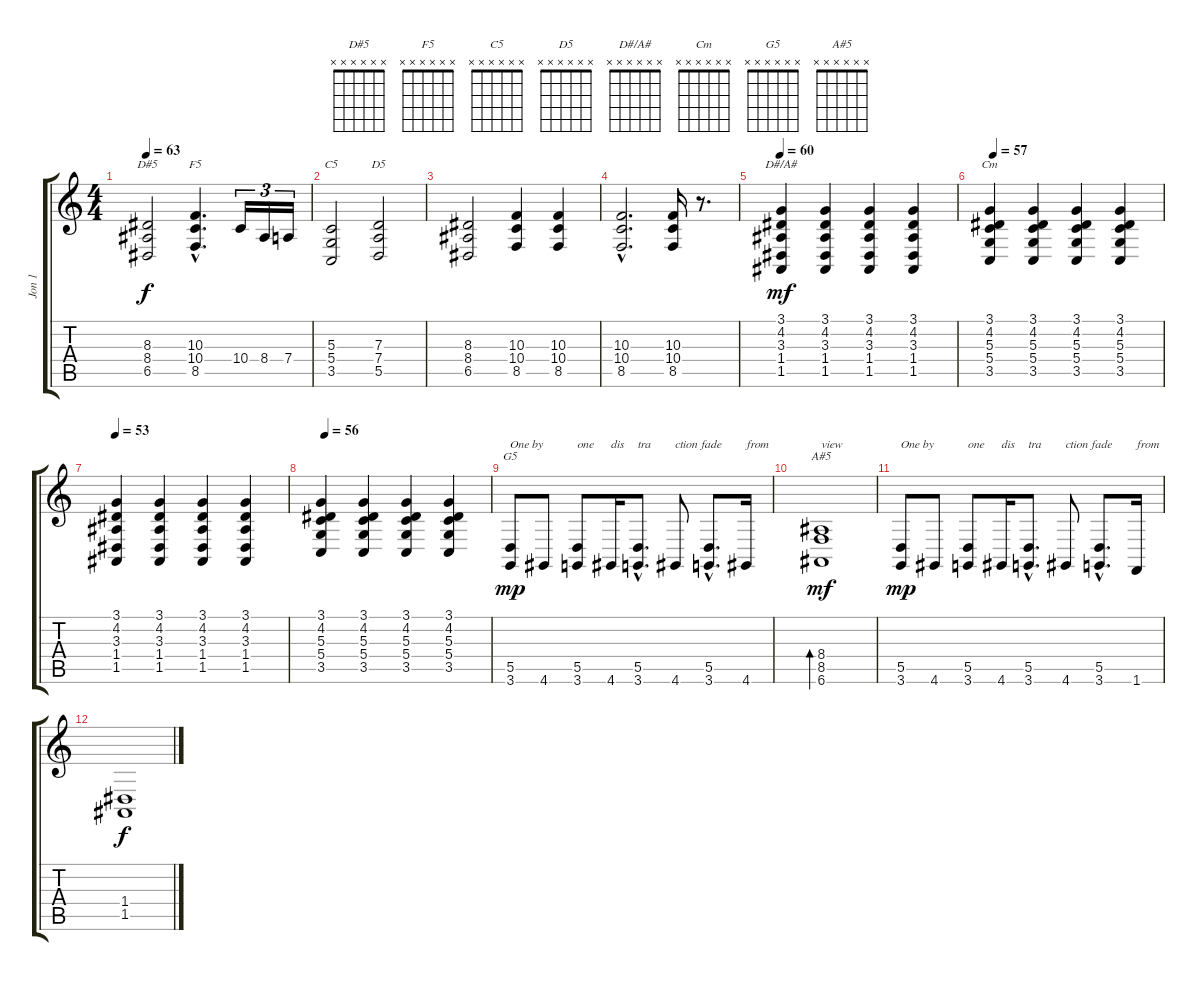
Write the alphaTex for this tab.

\track ("Jon 1" "Jon 1") {instrument acousticgrandpiano}
\staff {score tabs}
\tuning (E4 B3 G3 D3 A2 E2) {hide}
\chord ("D#5" x x x x x x) {firstfret 0}
\chord ("F5" x x x x x x) {firstfret 0}
\chord ("C5" x x x x x x) {firstfret 0}
\chord ("D5" x x x x x x) {firstfret 0}
\chord ("D#/A#" x x x x x x) {firstfret 0}
\chord ("Cm" x x x x x x) {firstfret 0}
\chord ("G5" x x x x x x) {firstfret 0}
\chord ("A#5" x x x x x x) {firstfret 0}
\ts (4 4)
\tempo 63
\clef g2
\ks c
(8.3 8.4 6.5).2{ch "D#5" dy f} (10.3{hac} 10.4{hac} 8.5{hac}).4{d ch "F5"} 10.4.16{tu (3 2)} 8.4.16{tu (3 2)} 7.4.16{tu (3 2)} |
(5.3 5.4 3.5).2{ch "C5"} (7.3 7.4 5.5).2{ch "D5"} |
(8.3 8.4 6.5).2 (10.3 10.4 8.5).4 (10.3 10.4 8.5).4 |
(10.3{hac} 10.4{hac} 8.5{hac}).2{d} (10.3 10.4 8.5).16 r.8{d} |
\tempo 60
(3.1 4.2 3.3 1.4 1.5).4{ch "D#/A#" dy mf} (3.1 4.2 3.3 1.4 1.5).4 (3.1 4.2 3.3 1.4 1.5).4 (3.1 4.2 3.3 1.4 1.5).4 |
\tempo 57
(3.1 4.2 5.3 5.4 3.5).4{ch "Cm"} (3.1 4.2 5.3 5.4 3.5).4 (3.1 4.2 5.3 5.4 3.5).4 (3.1 4.2 5.3 5.4 3.5).4 |
\tempo 53
(3.1 4.2 3.3 1.4 1.5).4 (3.1 4.2 3.3 1.4 1.5).4 (3.1 4.2 3.3 1.4 1.5).4 (3.1 4.2 3.3 1.4 1.5).4 |
\tempo 56
(3.1 4.2 5.3 5.4 3.5).4 (3.1 4.2 5.3 5.4 3.5).4 (3.1 4.2 5.3 5.4 3.5).4 (3.1 4.2 5.3 5.4 3.5).4 |
(5.5 3.6).8{ch "G5" txt "One by" dy mp} 4.6.8 (5.5 3.6).8{txt "one"} 4.6.16{txt "dis"} (5.5{hac} 3.6{hac}).8{d txt "tra"} 4.6.8{txt "ction fade"} (5.5{hac} 3.6{hac}).8{d} 4.6.16{txt "from"} |
(8.4 8.5 6.6).1{bd 240 ch "A#5" txt "view" dy mf} |
(5.5 3.6).8{txt "One by" dy mp} 4.6.8 (5.5 3.6).8{txt "one"} 4.6.16{txt "dis"} (5.5{hac} 3.6{hac}).8{d txt "tra"} 4.6.8{txt "ction fade"} (5.5{hac} 3.6{hac}).8{d} 1.6.16{txt "from"} |
(1.4 1.5).1{dy f}
